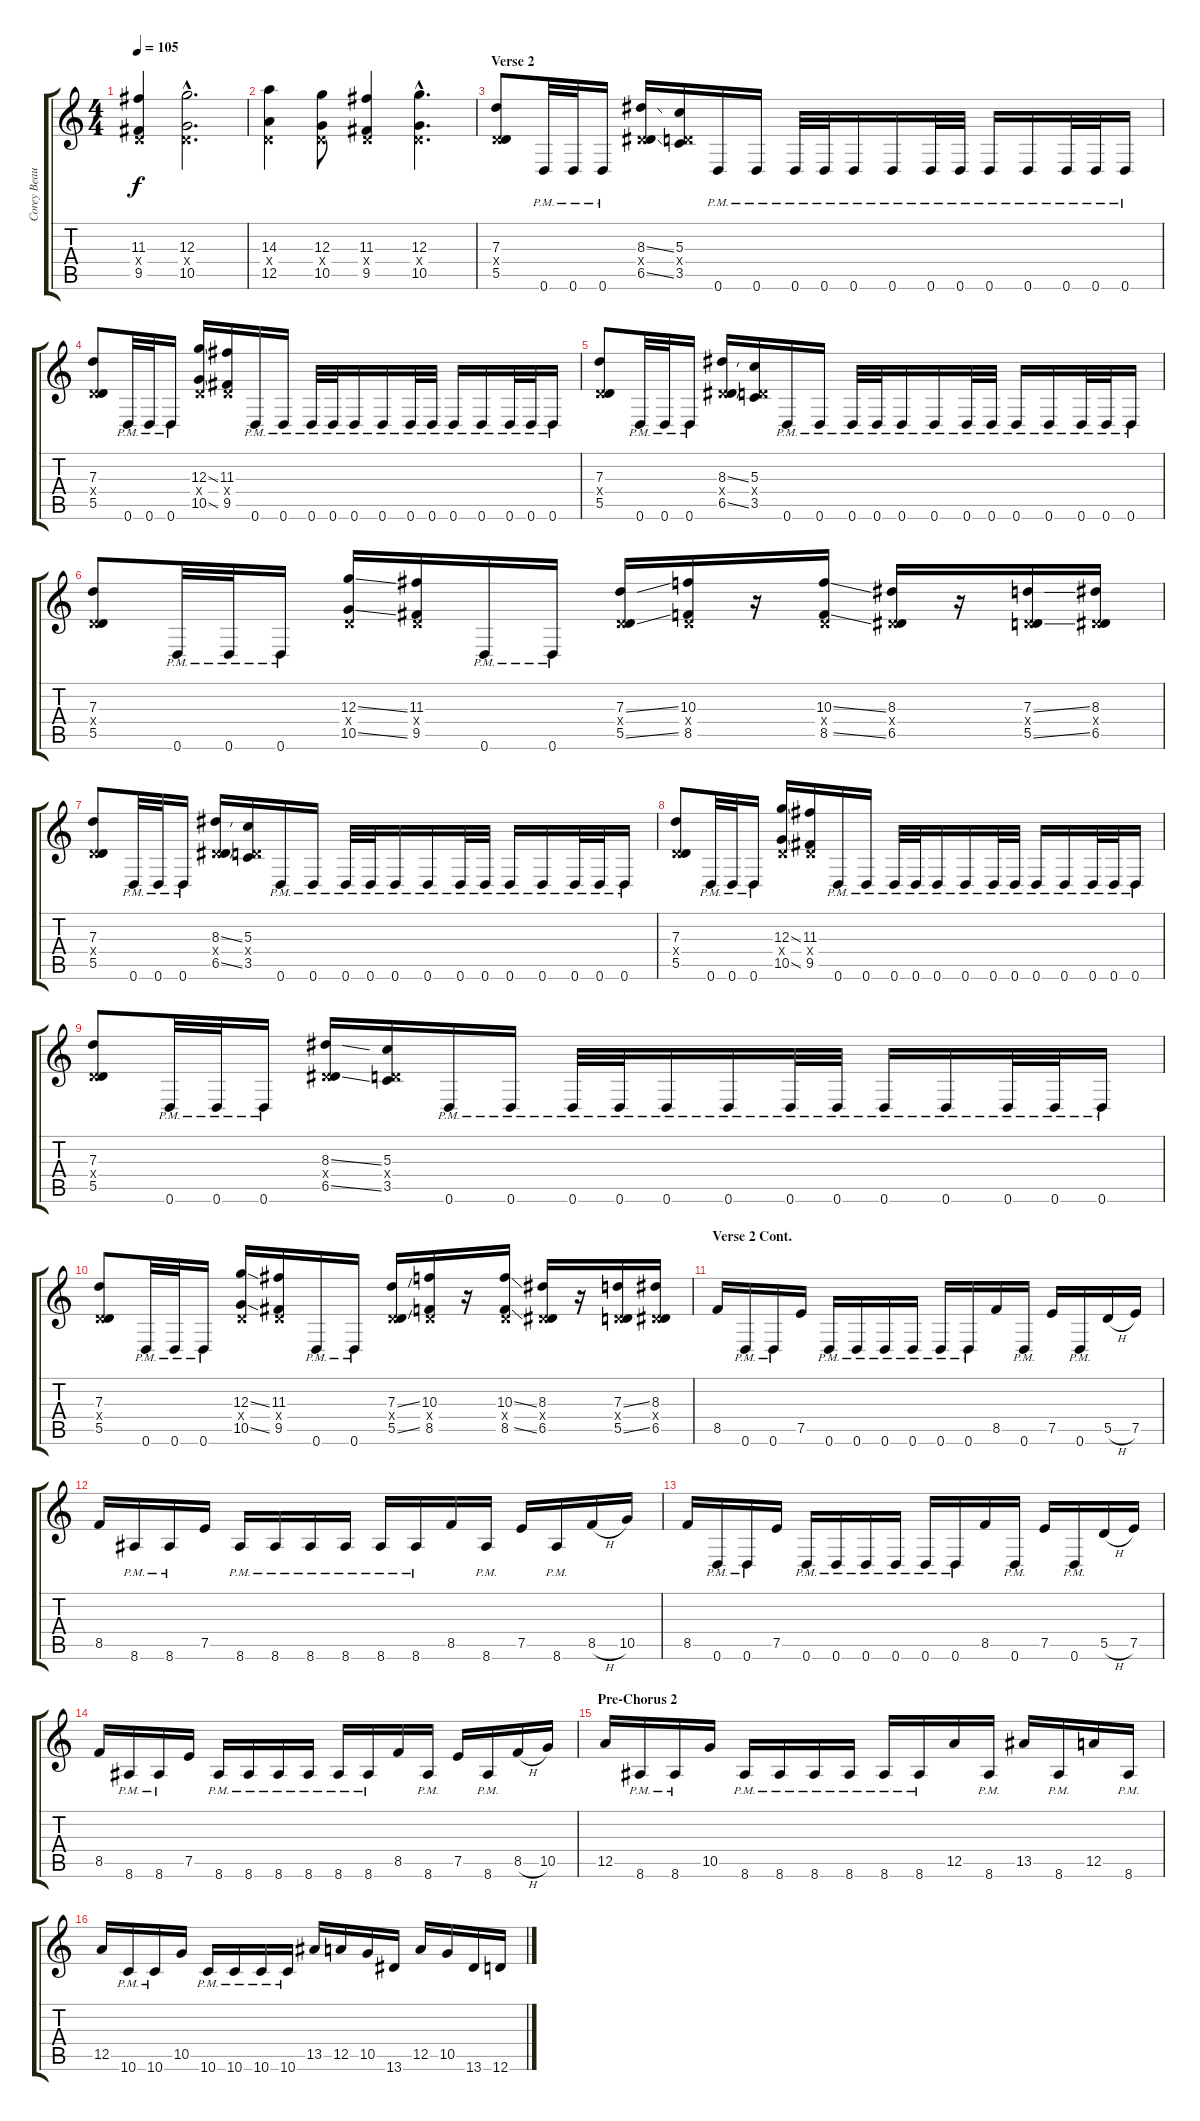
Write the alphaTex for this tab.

\track ("Corey Beaulieu" "Corey Beau") {instrument distortionguitar}
\staff {score tabs}
\tuning (E4 B3 G3 D3 A2 D2) {hide}
\ts (4 4)
\tempo 105
\clef g2
\ks c
(11.3 0.4{x} 9.5).4{dy f} (12.3{hac} 0.4{hac x} 10.5{hac}).2{d} |
(14.3 0.4{x} 12.5).4 (12.3 0.4{x} 10.5).8 (11.3 0.4{x} 9.5).4 (12.3{hac} 0.4{hac x} 10.5{hac}).4{d} |
\section ("" "Verse 2")
(7.3 0.4{x} 5.5).8 0.6{pm}.32 0.6{pm}.32 0.6{pm}.16 (8.3{ss} 0.4{x} 6.5{ss}).16 (5.3 0.4{x} 3.5).16 0.6{pm}.16 0.6{pm}.16 0.6{pm}.32 0.6{pm}.32 0.6{pm}.16 0.6{pm}.16 0.6{pm}.32 0.6{pm}.32 0.6{pm}.16 0.6{pm}.16 0.6{pm}.32 0.6{pm}.32 0.6{pm}.16 |
(7.3 0.4{x} 5.5).8 0.6{pm}.32 0.6{pm}.32 0.6{pm}.16 (12.3{ss} 0.4{x} 10.5{ss}).16 (11.3 0.4{x} 9.5).16 0.6{pm}.16 0.6{pm}.16 0.6{pm}.32 0.6{pm}.32 0.6{pm}.16 0.6{pm}.16 0.6{pm}.32 0.6{pm}.32 0.6{pm}.16 0.6{pm}.16 0.6{pm}.32 0.6{pm}.32 0.6{pm}.16 |
(7.3 0.4{x} 5.5).8 0.6{pm}.32 0.6{pm}.32 0.6{pm}.16 (8.3{ss} 0.4{x} 6.5{ss}).16 (5.3 0.4{x} 3.5).16 0.6{pm}.16 0.6{pm}.16 0.6{pm}.32 0.6{pm}.32 0.6{pm}.16 0.6{pm}.16 0.6{pm}.32 0.6{pm}.32 0.6{pm}.16 0.6{pm}.16 0.6{pm}.32 0.6{pm}.32 0.6{pm}.16 |
(7.3 0.4{x} 5.5).8 0.6{pm}.32 0.6{pm}.32 0.6{pm}.16 (12.3{ss} 0.4{x} 10.5{ss}).16 (11.3 0.4{x} 9.5).16 0.6{pm}.16 0.6{pm}.16 (7.3{ss} 0.4{x} 5.5{ss}).16 (10.3 0.4{x} 8.5).16 r.16 (10.3{ss} 0.4{x} 8.5{ss}).16 (8.3 0.4{x} 6.5).16 r.16 (7.3{ss} 0.4{x} 5.5{ss}).16 (8.3 0.4{x} 6.5).16 |
(7.3 0.4{x} 5.5).8 0.6{pm}.32 0.6{pm}.32 0.6{pm}.16 (8.3{ss} 0.4{x} 6.5{ss}).16 (5.3 0.4{x} 3.5).16 0.6{pm}.16 0.6{pm}.16 0.6{pm}.32 0.6{pm}.32 0.6{pm}.16 0.6{pm}.16 0.6{pm}.32 0.6{pm}.32 0.6{pm}.16 0.6{pm}.16 0.6{pm}.32 0.6{pm}.32 0.6{pm}.16 |
(7.3 0.4{x} 5.5).8 0.6{pm}.32 0.6{pm}.32 0.6{pm}.16 (12.3{ss} 0.4{x} 10.5{ss}).16 (11.3 0.4{x} 9.5).16 0.6{pm}.16 0.6{pm}.16 0.6{pm}.32 0.6{pm}.32 0.6{pm}.16 0.6{pm}.16 0.6{pm}.32 0.6{pm}.32 0.6{pm}.16 0.6{pm}.16 0.6{pm}.32 0.6{pm}.32 0.6{pm}.16 |
(7.3 0.4{x} 5.5).8 0.6{pm}.32 0.6{pm}.32 0.6{pm}.16 (8.3{ss} 0.4{x} 6.5{ss}).16 (5.3 0.4{x} 3.5).16 0.6{pm}.16 0.6{pm}.16 0.6{pm}.32 0.6{pm}.32 0.6{pm}.16 0.6{pm}.16 0.6{pm}.32 0.6{pm}.32 0.6{pm}.16 0.6{pm}.16 0.6{pm}.32 0.6{pm}.32 0.6{pm}.16 |
(7.3 0.4{x} 5.5).8 0.6{pm}.32 0.6{pm}.32 0.6{pm}.16 (12.3{ss} 0.4{x} 10.5{ss}).16 (11.3 0.4{x} 9.5).16 0.6{pm}.16 0.6{pm}.16 (7.3{ss} 0.4{x} 5.5{ss}).16 (10.3 0.4{x} 8.5).16 r.16 (10.3{ss} 0.4{x} 8.5{ss}).16 (8.3 0.4{x} 6.5).16 r.16 (7.3{ss} 0.4{x} 5.5{ss}).16 (8.3 0.4{x} 6.5).16 |
\section ("" "Verse 2 Cont.")
8.5.16 0.6{pm}.16 0.6{pm}.16 7.5.16 0.6{pm}.16 0.6{pm}.16 0.6{pm}.16 0.6{pm}.16 0.6{pm}.16 0.6{pm}.16 8.5.16 0.6{pm}.16 7.5.16 0.6{pm}.16 5.5{h}.16 7.5.16 |
8.5.16 8.6{pm}.16 8.6{pm}.16 7.5.16 8.6{pm}.16 8.6{pm}.16 8.6{pm}.16 8.6{pm}.16 8.6{pm}.16 8.6{pm}.16 8.5.16 8.6{pm}.16 7.5.16 8.6{pm}.16 8.5{h}.16 10.5.16 |
8.5.16 0.6{pm}.16 0.6{pm}.16 7.5.16 0.6{pm}.16 0.6{pm}.16 0.6{pm}.16 0.6{pm}.16 0.6{pm}.16 0.6{pm}.16 8.5.16 0.6{pm}.16 7.5.16 0.6{pm}.16 5.5{h}.16 7.5.16 |
8.5.16 8.6{pm}.16 8.6{pm}.16 7.5.16 8.6{pm}.16 8.6{pm}.16 8.6{pm}.16 8.6{pm}.16 8.6{pm}.16 8.6{pm}.16 8.5.16 8.6{pm}.16 7.5.16 8.6{pm}.16 8.5{h}.16 10.5.16 |
\section ("" "Pre-Chorus 2")
12.5.16 8.6{pm}.16 8.6{pm}.16 10.5.16 8.6{pm}.16 8.6{pm}.16 8.6{pm}.16 8.6{pm}.16 8.6{pm}.16 8.6{pm}.16 12.5.16 8.6{pm}.16 13.5.16 8.6{pm}.16 12.5.16 8.6{pm}.16 |
12.5.16 10.6{pm}.16 10.6{pm}.16 10.5.16 10.6{pm}.16 10.6{pm}.16 10.6{pm}.16 10.6{pm}.16 13.5.16 12.5.16 10.5.16 13.6.16 12.5.16 10.5.16 13.6.16 12.6.16
